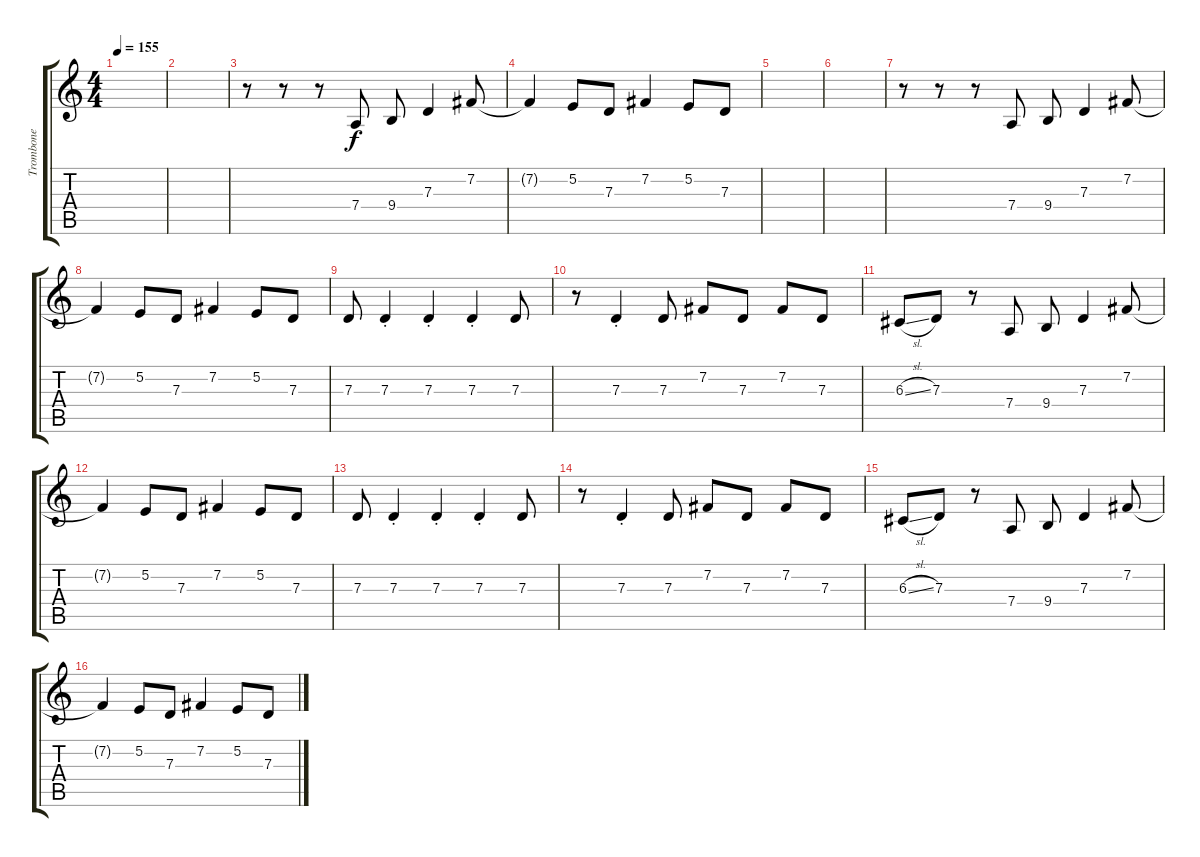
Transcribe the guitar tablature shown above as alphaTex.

\track ("Trombone" "Trombone") {instrument trombone}
\staff {score tabs}
\tuning (E4 B3 G3 D3 A2 E2) {hide}
\ts (4 4)
\tempo 155
\clef g2
\ks c
|
|
r.8 r.8 r.8 7.4.8 9.4.8 7.3.4 7.2.8 |
7.2{t}.4 5.2.8 7.3.8 7.2.4 5.2.8 7.3.8 |
|
|
r.8 r.8 r.8 7.4.8 9.4.8 7.3.4 7.2.8 |
7.2{t}.4 5.2.8 7.3.8 7.2.4 5.2.8 7.3.8 |
7.3.8 7.3{st}.4 7.3{st}.4 7.3{st}.4 7.3.8 |
r.8 7.3{st}.4 7.3.8 7.2.8 7.3.8 7.2.8 7.3.8 |
6.3{sl}.8 7.3.8 r.8 7.4.8 9.4.8 7.3.4 7.2.8 |
7.2{t}.4 5.2.8 7.3.8 7.2.4 5.2.8 7.3.8 |
7.3.8 7.3{st}.4 7.3{st}.4 7.3{st}.4 7.3.8 |
r.8 7.3{st}.4 7.3.8 7.2.8 7.3.8 7.2.8 7.3.8 |
6.3{sl}.8 7.3.8 r.8 7.4.8 9.4.8 7.3.4 7.2.8 |
7.2{t}.4 5.2.8 7.3.8 7.2.4 5.2.8 7.3.8
